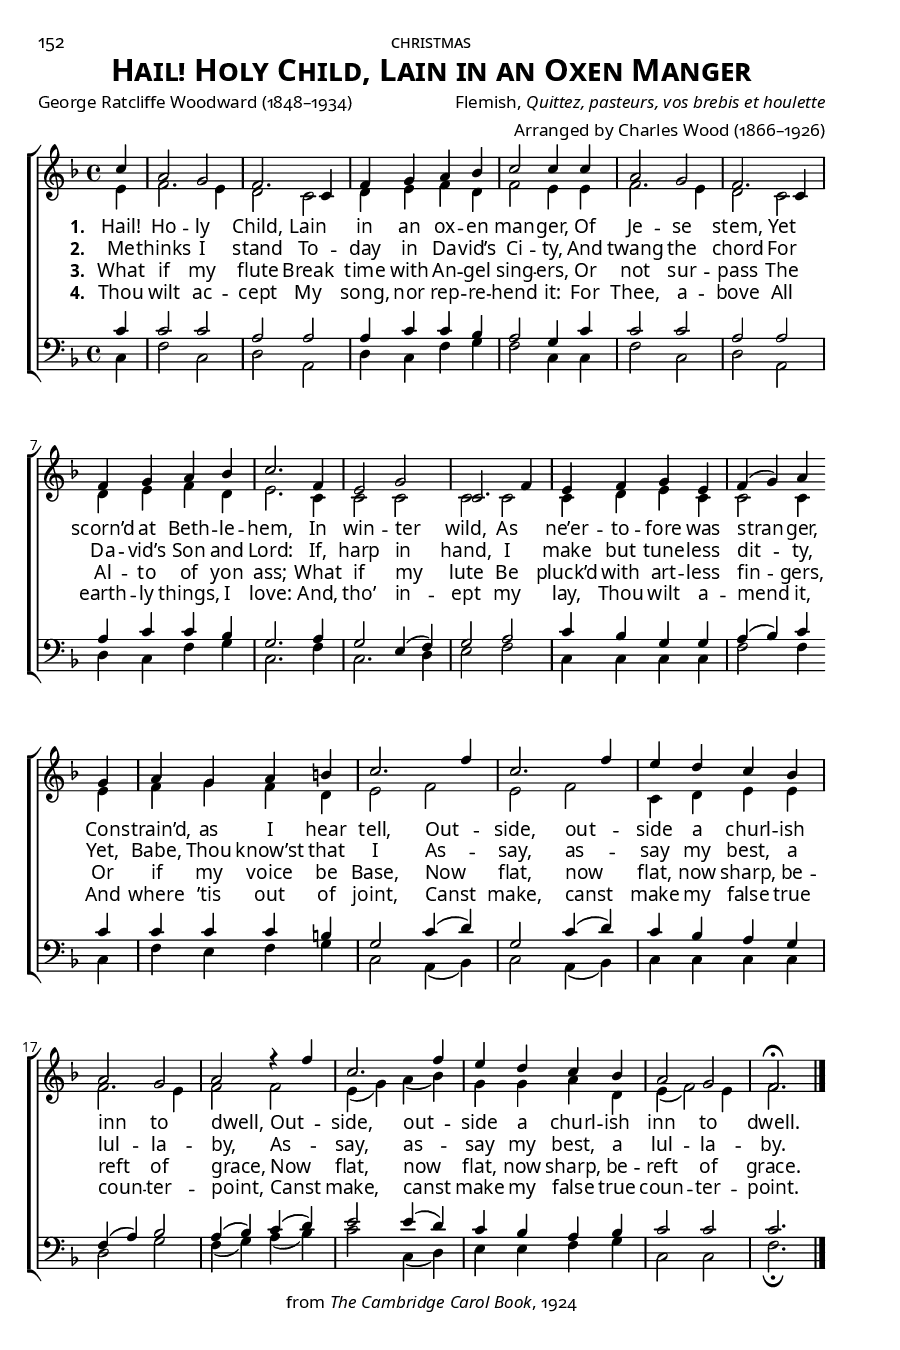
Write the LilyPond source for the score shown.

\version "2.14.2"
\include "util.ly"
\header {
  title = \markup{\override #'(font-name . "Garamond Premier Pro Semibold"){ \abs-fontsize #15 \smallCapsOldStyle"Hail! Holy Child, Lain in an Oxen Manger"}}
  poet = \markup\oldStyleNum"George Ratcliffe Woodward (1848–1934)"
  composer = \markup{"Flemish,"\italic"Quittez, pasteurs, vos brebis et houlette"}
  arranger = \markup\oldStyleNum"Arranged by Charles Wood (1866–1926)"
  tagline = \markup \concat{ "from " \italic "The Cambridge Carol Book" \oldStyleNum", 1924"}
}
\paper {
  %print-all-headers = ##t
  paper-height = 9\in
  paper-width = 6\in
  indent = 0\in
  %system-system-spacing = #'((basic-distance . 10) (padding . 0))
  %system-system-spacing =
  %  #'((basic-distance . 0)
  %     (minimum-distance . 0)
  %     (padding . -0.35)
  %     (stretchability . 100))
  ragged-last-bottom = ##f
  ragged-bottom = ##f
  two-sided = ##t
  inner-margin = 0.5\in
  outer-margin = 0.25\in
  top-margin = 0.25\in
  bottom-margin = 0.25\in
  first-page-number = #152
  print-first-page-number = ##t
  headerLine = \markup{\override #'(font-name . "Garamond Premier Pro") \smallCapsOldStyle"christmas"}
  oddHeaderMarkup = \markup\fill-line{
     \override #'(font-name . "Garamond Premier Pro")\abs-fontsize #8.5
     \combine 
        \fill-line{"" \on-the-fly #print-page-number-check-first
        \oldStylePageNum""
        }
        \fill-line{\headerLine}
  }
  evenHeaderMarkup = \markup {
     \override #'(font-name . "Garamond Premier Pro")\abs-fontsize #8.5
     \combine
        \on-the-fly #print-page-number-check-first
        \oldStylePageNum""
        \fill-line{\headerLine}
  }
}
#(set-global-staff-size 15) \paper{ #(define fonts (make-pango-font-tree "GoudyOlSt BT" "Garamond Premier Pro" "Garamond Premier Pro" (/ 15 20))) }
global = {
  \key f \major
  \time 4/4
  \autoBeamOff
  \override DynamicLineSpanner #'staff-padding = #0.0
  \override DynamicLineSpanner #'Y-extent = #'(-1 . 1)
}

sopMusic = \relative c' {
  \partial 4 c'4 |
  a2 g |
  f2. c4 |
  f g a bes |
  c2 c4 c |
  a2 g |
  f2. c4 |
  
  f g a bes |
  c2. f,4 |
  e2 g |
  c,2. f4 |
  e f g e |
  
  f( g) a \bar""\break g |
  a g a b |
  c2. f4 |
  c2. f4 |
  e d c bes |
  
  a2 g |
  a r4 f' |
  c2. f4 |
  e d c bes |
  a2 g |
  \partial 2. f2.\fermata \bar "|."
}
sopWords = \lyricmode {
  
}

altoMusic = \relative c' {
  e4 |
  f2. e4 |
  d2 c |
  d4 e f d |
  f2 e4 e |
  f2. e4 |
  d2 c |
  
  d4 e f d |
  e2. c4 |
  c2 c |
  c2 c |
  c4 d e c |
  
  c2 c4 e |
  f g f d |
  e2 f |
  e f |
  c4 d e e |
  
  f2. e4 |
  f2 f |
  e4( g) a( bes) g g a d, |
  e( f2) e4 |
  f2. \bar "|."
}
altoWords = \lyricmode {  
  \dropLyricsV
  \set stanza = #"1. "
  \set associatedVoice = "tenors"
  Hail! Ho -- ly Child,
  Lain in an ox -- en man -- ger,
  Of Je -- se stem,
  Yet scorn’d at Beth -- le -- hem,
  In win -- ter wild,
  As ne’er -- to -- fore was stran -- ger,
  Con -- strain’d, as I hear tell,
  Out -- side, out -- side
  a churl -- ish inn to dwell,
  Out -- side, out -- side
  a churl -- ish inn to dwell.
}
altoWordsII = \lyricmode {
  \dropLyricsV
%\markup\italic
  \set stanza = #"2. "
  \set associatedVoice = "tenors"
  Me -- thinks I stand
  To -- day in Da -- vid’s Ci -- ty,
  And twang the chord
  For Da -- vid’s Son and Lord:
  If, harp in hand,
  I make but tune -- less dit -- ty,
  Yet, Babe, Thou know’st that I
  As -- say, as -- say my best, a lul -- la -- by,
  As -- say, as -- say my best, a lul -- la -- by.
}
altoWordsIII = \lyricmode {
  \dropLyricsV
  \set stanza = #"3. "
  \set associatedVoice = "tenors"
  What if my flute
  Break time with An -- gel sing -- ers,
  Or not sur -- pass
  The Al -- to of yon ass;
  What if my lute
  Be pluck’d with art -- less fin -- gers,
  Or if my voice be Base,
  Now flat, now flat, now sharp, be -- reft of grace,
  Now flat, now flat, now sharp, be -- reft of grace.
}
altoWordsIV = \lyricmode {
  \dropLyricsV
  \set stanza = #"4. "
  \set associatedVoice = "tenors"
  Thou wilt ac -- cept
  My song, nor rep -- re -- hend it:
  For Thee, a -- bove
  All earth -- ly things, I love:
  And, tho’ in -- ept my lay,
  Thou wilt a -- mend it,
  And where ’tis out of joint,
  Canst make, canst make my false true coun -- ter -- point,
  Canst make, canst make my false true coun -- ter -- point.
}
altoWordsV = \lyricmode {
  \set stanza = #"5. "
  \set ignoreMelismata = ##t
}
altoWordsVI = \lyricmode {
  \set stanza = #"6. "
  \set ignoreMelismata = ##t
}
tenorMusic = \relative c' {
  c4 |
  c2 c |
  a a |
  a4 c c bes |
  a2 g4 c |
  c2 c |
  a a |
  
  a4 c c bes |
  g2. a4 |
  g2 e4( f) |
  g2 a |
  c4 bes g g |
  
  a( bes) c c |
  c c c b |
  g2 c4( d) |
  g,2 c4( d) |
  c bes a g |
  
  f( a) bes2 |
  a4( bes) c( d) |
  e2 e4( d) |
  c4 bes a bes |
  c2 c |
  c2. \bar "|."
}
tenorWords = \lyricmode {

}

bassMusic = \relative c {
  c4 |
  f2 c |
  d a |
  d4 c f g |
  f2 c4 c |
  f2 c |
  d a |
  
  d4 c f g |
  c,2. f4 |
  c2. d4 |
  e2 f |
  c4 c c c |
  
  f2 f4 c |
  f e f g |
  c,2 a4( bes) |
  c2 a4( bes) |
  c c c c |
  
  d2 g |
  f4( g) a( bes) |
  c2 c,4( d) |
  e e f g |
  c,2 c |
  f2.\fermata \bar "|."
}
bassWords = \lyricmode {

}

pianoRH = \relative c' {
  
}
pianoLH = \relative c' {
  
}

\score {
  <<
   \new ChoirStaff <<
    \new Staff = women <<
      \new Voice = "sopranos" { \voiceOne << \global \sopMusic >> }
      \new Voice = "altos" { \voiceTwo << \global \altoMusic >> }
    >>
    \new Staff = men <<
      \clef bass
      \new Voice = "tenors" { \voiceOne << \global \tenorMusic >> }
      \new Voice = "basses" { \voiceTwo << \global \bassMusic >> }
    >>
    \new Lyrics \with { alignAboveContext = #"women" \override VerticalAxisGroup #'nonstaff-relatedstaff-spacing = #'((basic-distance . 1))} \lyricsto "sopranos" \sopWords
    \new Lyrics = "altosVI"  \with { alignBelowContext = #"women" } \lyricsto "altos" \altoWordsVI
    \new Lyrics = "altosV"  \with { alignBelowContext = #"women" } \lyricsto "altos" \altoWordsV
    \new Lyrics = "altosIV"  \with { alignBelowContext = #"women" } \lyricsto "altos" \altoWordsIV
    \new Lyrics = "altosIII"  \with { alignBelowContext = #"women" } \lyricsto "altos" \altoWordsIII
    \new Lyrics = "altosII"  \with { alignBelowContext = #"women" } \lyricsto "altos" \altoWordsII
    \new Lyrics = "altos"  \with { alignBelowContext = #"women" \override VerticalAxisGroup #'nonstaff-relatedstaff-spacing = #'((basic-distance . 1)) } \lyricsto "altos" \altoWords
    \new Lyrics \with { alignAboveContext = #"men" \override VerticalAxisGroup #'nonstaff-relatedstaff-spacing = #'((basic-distance . 1)) } \lyricsto "tenors" \tenorWords
    \new Lyrics \with { alignBelowContext = #"men" \override VerticalAxisGroup #'nonstaff-relatedstaff-spacing = #'((basic-distance . 1)) } \lyricsto "basses" \bassWords
  >>
%    \new PianoStaff << \new Staff { \new Voice { \pianoRH } } \new Staff { \clef "bass" \pianoLH } >>
  >>
  \layout {
    \context {
      \Score
      %\override SpacingSpanner #'base-shortest-duration = #(ly:make-moment 1 8)
      %\override SpacingSpanner #'common-shortest-duration = #(ly:make-moment 1 4)
    }
    \context {
      % Remove all empty staves
      % \Staff \RemoveEmptyStaves \override VerticalAxisGroup #'remove-first = ##t
    }
  }
}
